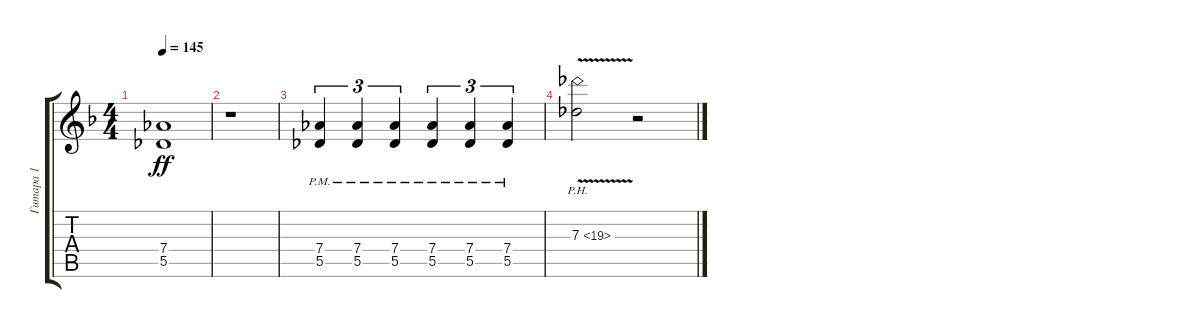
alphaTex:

\track ("Гитара 1" "Гитара 1") {instrument distortionguitar}
\staff {score tabs}
\tuning (Eb4 Bb3 Gb3 Db3 Ab2 Eb2) {hide}
\ts (4 4)
\tempo 145
\clef g2
\ks dminor
(7.4 5.5).1{dy ff} |
r.1 |
(7.4{pm} 5.5{pm}).4{tu (3 2)} (7.4{pm} 5.5{pm}).4{tu (3 2)} (7.4{pm} 5.5{pm}).4{tu (3 2)} (7.4{pm} 5.5{pm}).4{tu (3 2)} (7.4{pm} 5.5{pm}).4{tu (3 2)} (7.4{pm} 5.5{pm}).4{tu (3 2)} |
7.3{ph 12 v}.2 r.2
